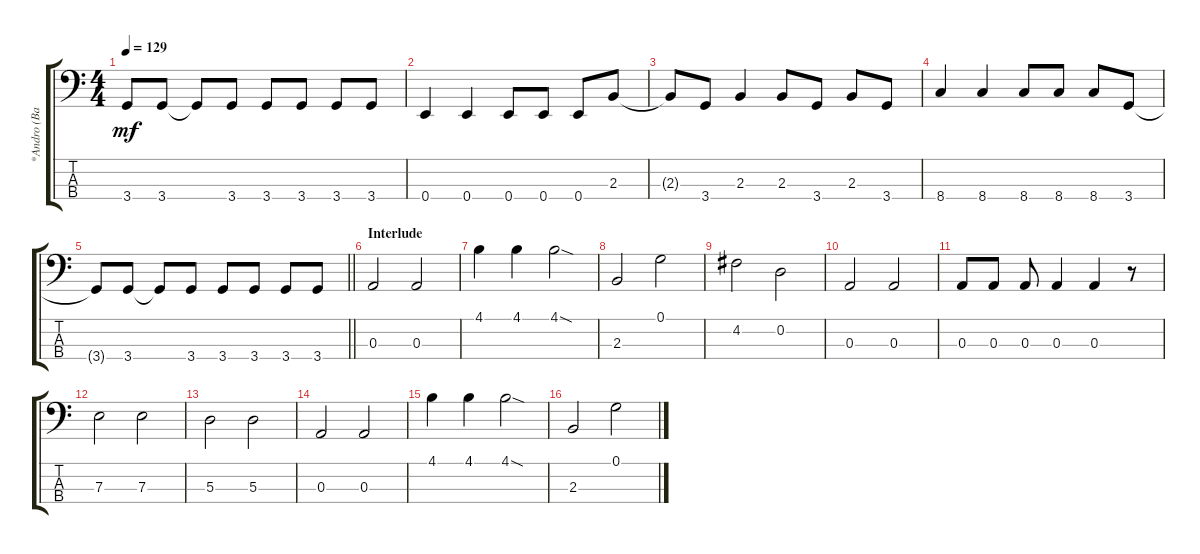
\track ("*Andro (Bass)" "*Andro (Ba") {instrument electricbassfinger}
\staff {score tabs}
\tuning (G2 D2 A1 E1) {hide}
\ts (4 4)
\tempo 129
\clef f4
\ks c
3.4{t}.8{dy mf} 3.4.8 3.4{t}.8 3.4.8 3.4.8 3.4.8 3.4.8 3.4.8 |
0.4.4 0.4.4 0.4.8 0.4.8 0.4.8 2.3.8 |
2.3{t}.8 3.4.8 2.3.4 2.3.8 3.4.8 2.3.8 3.4.8 |
8.4.4 8.4.4 8.4.8 8.4.8 8.4.8 3.4.8 |
\barLineRight lightlight
3.4{t}.8 3.4.8 3.4{t}.8 3.4.8 3.4.8 3.4.8 3.4.8 3.4.8 |
\section ("" "Interlude")
0.3.2 0.3.2 |
4.1.4 4.1.4 4.1{sod}.2 |
2.3.2 0.1.2 |
4.2.2 0.2.2 |
0.3.2 0.3.2 |
0.3.8 0.3.8 0.3.8 0.3.4 0.3.4 r.8 |
7.3.2 7.3.2 |
5.3.2 5.3.2 |
0.3.2 0.3.2 |
4.1.4 4.1.4 4.1{sod}.2 |
2.3.2 0.1.2
